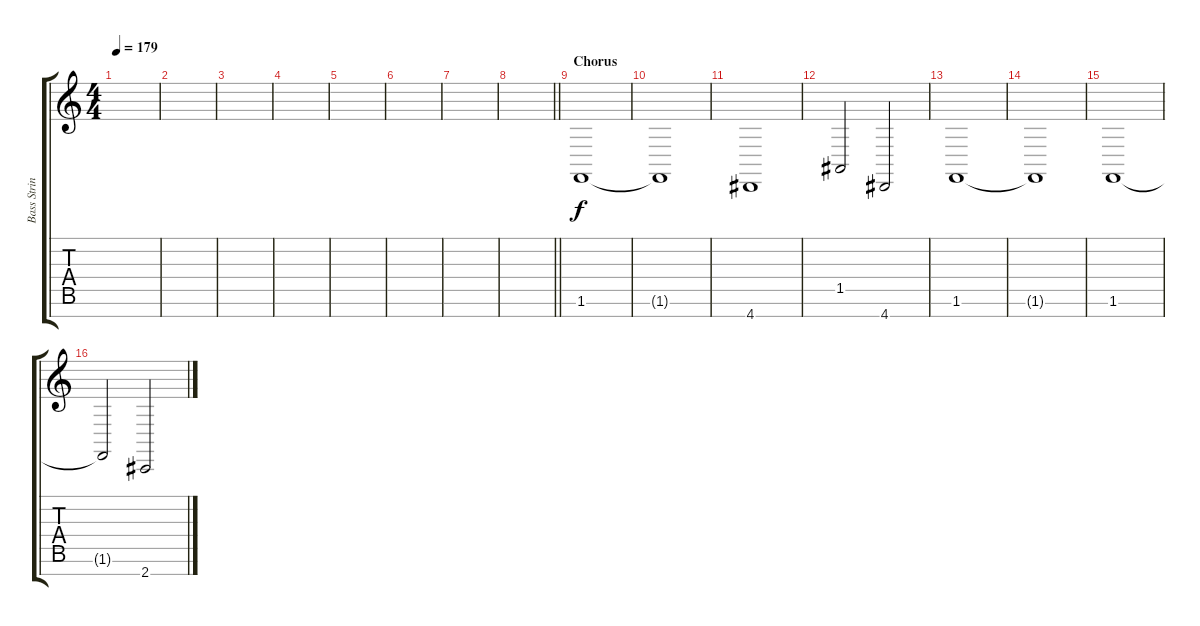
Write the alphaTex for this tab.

\track ("Bass Strings" "Bass Strin") {instrument stringensemble1}
\staff {score tabs}
\tuning (E4 B3 G3 D3 A2 E2 B1) {hide}
\ts (4 4)
\tempo 179
\clef g2
\ks c
|
|
|
|
|
|
|
\barLineRight lightlight
|
\section ("" "Chorus")
1.6.1{dy f volume 16 instrument stringensemble2} |
1.6{t}.1 |
4.7.1 |
1.5.2 4.7.2 |
1.6.1 |
1.6{t}.1 |
1.6.1 |
1.6{t}.2 2.7.2
